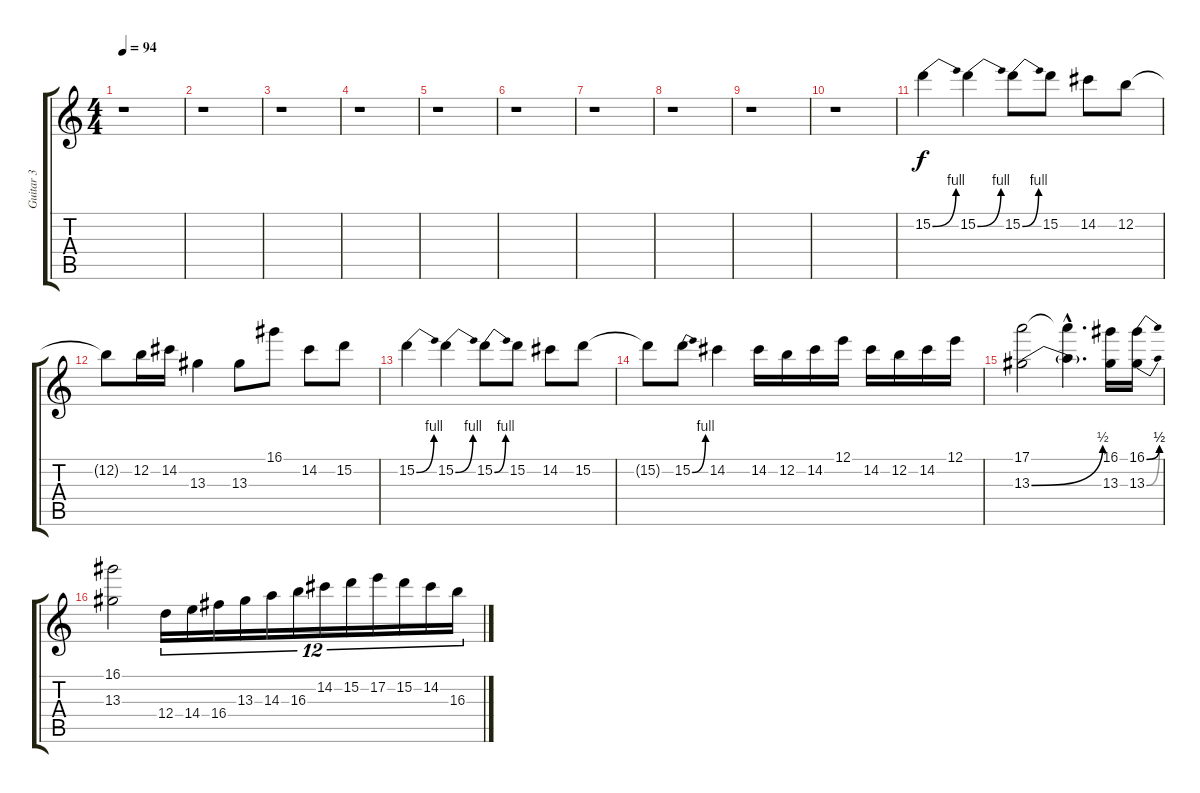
\track ("Guitar 3" "Guitar 3") {instrument distortionguitar}
\staff {score tabs}
\tuning (E4 B3 G3 D3 A2 E2) {hide}
\ts (4 4)
\tempo 94
\clef g2
\ks c
r.1{dy f} |
r.1 |
r.1 |
r.1 |
r.1 |
r.1 |
r.1 |
r.1 |
r.1 |
r.1 |
15.2{be (bend 0 0 60 4)}.4 15.2{be (bend 0 0 60 4)}.4 15.2{be (bend 0 0 60 4)}.8 15.2.8 14.2.8 12.2.8 |
12.2{t}.8 12.2.16 14.2.16 13.3.4 13.3.8 16.1.8 14.2.8 15.2.8 |
15.2{be (bend 0 0 60 4)}.4 15.2{be (bend 0 0 60 4)}.4 15.2{be (bend 0 0 60 4)}.8 15.2.8 14.2.8 15.2.8 |
15.2{t}.8 15.2{be (bend 0 0 60 4)}.8 14.2.4 14.2.16 12.2.16 14.2.16 12.1.16 14.2.16 12.2.16 14.2.16 12.1.16 |
(17.1 13.3{be (bend 0 0 60 2)}).2{volume 12} (17.1{hac t} 13.3{hac t}).4{d} (16.1 13.3).16 (16.1{be (bend 0 0 60 2)} 13.3{be (bend 0 0 60 2)}).16 |
(16.1 13.3).2{volume 15} 12.4.16{tu (12 8)} 14.4.16{tu (12 8)} 16.4.16{tu (12 8)} 13.3.16{tu (12 8)} 14.3.16{tu (12 8)} 16.3.16{tu (12 8)} 14.2.16{tu (12 8)} 15.2.16{tu (12 8)} 17.2.16{tu (12 8)} 15.2.16{tu (12 8)} 14.2.16{tu (12 8)} 16.3.16{tu (12 8)}
